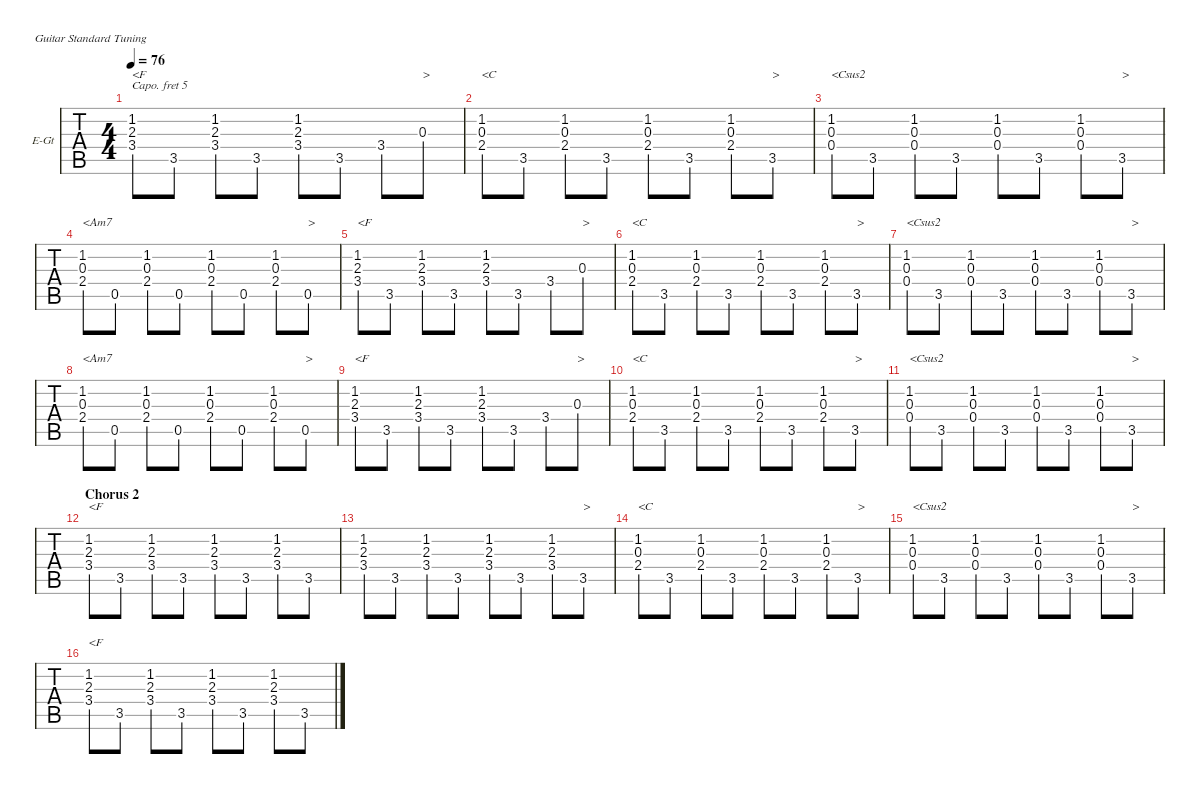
\defaultSystemsLayout 4
\hideDynamics
\bracketExtendMode nobrackets
\firstSystemTrackNameOrientation horizontal
\track ("fingerpicking (capo) 07" "E-Gt") {instrument electricguitarclean}
\staff {tabs}
\capo 5
\tuning (E4 B3 G3 D3 A2 E2)
\ts (4 4)
\tempo 76
\clef g2
\scale
0.333333
\ks gminor
(3.4{lf 5 acc forcenatural} 2.3{lf 3 acc forcenatural} 1.2{lf 2 acc forcenatural}).8{txt "<F" dy mf beam Up} 3.5{lf 4 acc forcenatural}.8{beam Up} (3.4{lf 5 acc forcenatural} 2.3{lf 3 acc forcenatural} 1.2{lf 2 acc forcenatural}).8{beam Up} 3.5{lf 4 acc forcenatural}.8{beam Up} (3.4{lf 5 acc forcenatural} 2.3{lf 3 acc forcenatural} 1.2{lf 2 acc forcenatural}).8{beam Up} 3.5{lf 4 acc forcenatural}.8{beam Up} 3.4{lf 5 acc forcenatural}.8{beam Up} 0.3{acc forcenatural}.8{txt ">" beam Up} |
\scale
0.333333 (2.4{acc forcenatural} 0.3{acc forcenatural} 1.2{acc forcenatural}).8{txt "<C" beam Up} 3.5{lf 4 acc forcenatural}.8{beam Up} (2.4{acc forcenatural} 0.3{acc forcenatural} 1.2{acc forcenatural}).8{beam Up} 3.5{lf 4 acc forcenatural}.8{beam Up} (2.4{acc forcenatural} 0.3{acc forcenatural} 1.2{acc forcenatural}).8{beam Up} 3.5{lf 4 acc forcenatural}.8{beam Up} (2.4{acc forcenatural} 0.3{acc forcenatural} 1.2{acc forcenatural}).8{beam Up} 3.5{lf 4 acc forcenatural}.8{txt ">" beam Up} |
\scale
0.333333 (0.4{acc forcenatural} 0.3{acc forcenatural} 1.2{acc forcenatural}).8{txt "<Csus2" beam Up} 3.5{lf 4 acc forcenatural}.8{beam Up} (0.4{acc forcenatural} 0.3{acc forcenatural} 1.2{acc forcenatural}).8{beam Up} 3.5{lf 4 acc forcenatural}.8{beam Up} (0.4{acc forcenatural} 0.3{acc forcenatural} 1.2{acc forcenatural}).8{beam Up} 3.5{lf 4 acc forcenatural}.8{beam Up} (0.4{acc forcenatural} 0.3{acc forcenatural} 1.2{acc forcenatural}).8{beam Up} 3.5{lf 4 acc forcenatural}.8{txt ">" beam Up} |
\scale
0.333333 (2.4{acc forcenatural} 0.3{acc forcenatural} 1.2{acc forcenatural}).8{txt "<Am7" beam Up} 0.5{acc forcenatural}.8{beam Up} (2.4{acc forcenatural} 0.3{acc forcenatural} 1.2{acc forcenatural}).8{beam Up} 0.5{acc forcenatural}.8{beam Up} (2.4{acc forcenatural} 0.3{acc forcenatural} 1.2{acc forcenatural}).8{beam Up} 0.5{acc forcenatural}.8{beam Up} (2.4{acc forcenatural} 0.3{acc forcenatural} 1.2{acc forcenatural}).8{beam Up} 0.5{acc forcenatural}.8{txt ">" beam Up} |
\scale
0.333333 (3.4{lf 5 acc forcenatural} 2.3{lf 3 acc forcenatural} 1.2{lf 2 acc forcenatural}).8{txt "<F" beam Up} 3.5{lf 4 acc forcenatural}.8{beam Up} (3.4{lf 5 acc forcenatural} 2.3{lf 3 acc forcenatural} 1.2{lf 2 acc forcenatural}).8{beam Up} 3.5{lf 4 acc forcenatural}.8{beam Up} (3.4{lf 5 acc forcenatural} 2.3{lf 3 acc forcenatural} 1.2{lf 2 acc forcenatural}).8{beam Up} 3.5{lf 4 acc forcenatural}.8{beam Up} 3.4{lf 5 acc forcenatural}.8{beam Up} 0.3{acc forcenatural}.8{txt ">" beam Up} |
\scale
0.333333 (2.4{acc forcenatural} 0.3{acc forcenatural} 1.2{acc forcenatural}).8{txt "<C" beam Up} 3.5{lf 4 acc forcenatural}.8{beam Up} (2.4{acc forcenatural} 0.3{acc forcenatural} 1.2{acc forcenatural}).8{beam Up} 3.5{lf 4 acc forcenatural}.8{beam Up} (2.4{acc forcenatural} 0.3{acc forcenatural} 1.2{acc forcenatural}).8{beam Up} 3.5{lf 4 acc forcenatural}.8{beam Up} (2.4{acc forcenatural} 0.3{acc forcenatural} 1.2{acc forcenatural}).8{beam Up} 3.5{lf 4 acc forcenatural}.8{txt ">" beam Up} |
\scale
0.333333 (0.4{acc forcenatural} 0.3{acc forcenatural} 1.2{acc forcenatural}).8{txt "<Csus2" beam Up} 3.5{lf 4 acc forcenatural}.8{beam Up} (0.4{acc forcenatural} 0.3{acc forcenatural} 1.2{acc forcenatural}).8{beam Up} 3.5{lf 4 acc forcenatural}.8{beam Up} (0.4{acc forcenatural} 0.3{acc forcenatural} 1.2{acc forcenatural}).8{beam Up} 3.5{lf 4 acc forcenatural}.8{beam Up} (0.4{acc forcenatural} 0.3{acc forcenatural} 1.2{acc forcenatural}).8{beam Up} 3.5{lf 4 acc forcenatural}.8{txt ">" beam Up} |
\scale
0.333333 (2.4{acc forcenatural} 0.3{acc forcenatural} 1.2{acc forcenatural}).8{txt "<Am7" beam Up} 0.5{acc forcenatural}.8{beam Up} (2.4{acc forcenatural} 0.3{acc forcenatural} 1.2{acc forcenatural}).8{beam Up} 0.5{acc forcenatural}.8{beam Up} (2.4{acc forcenatural} 0.3{acc forcenatural} 1.2{acc forcenatural}).8{beam Up} 0.5{acc forcenatural}.8{beam Up} (2.4{acc forcenatural} 0.3{acc forcenatural} 1.2{acc forcenatural}).8{beam Up} 0.5{acc forcenatural}.8{txt ">" beam Up} |
\scale
0.333333 (3.4{lf 5 acc forcenatural} 2.3{lf 3 acc forcenatural} 1.2{lf 2 acc forcenatural}).8{txt "<F" beam Up} 3.5{lf 4 acc forcenatural}.8{beam Up} (3.4{lf 5 acc forcenatural} 2.3{lf 3 acc forcenatural} 1.2{lf 2 acc forcenatural}).8{beam Up} 3.5{lf 4 acc forcenatural}.8{beam Up} (3.4{lf 5 acc forcenatural} 2.3{lf 3 acc forcenatural} 1.2{lf 2 acc forcenatural}).8{beam Up} 3.5{lf 4 acc forcenatural}.8{beam Up} 3.4{lf 5 acc forcenatural}.8{beam Up} 0.3{acc forcenatural}.8{txt ">" beam Up} |
\scale
0.333333 (2.4{acc forcenatural} 0.3{acc forcenatural} 1.2{acc forcenatural}).8{txt "<C" beam Up} 3.5{lf 4 acc forcenatural}.8{beam Up} (2.4{acc forcenatural} 0.3{acc forcenatural} 1.2{acc forcenatural}).8{beam Up} 3.5{lf 4 acc forcenatural}.8{beam Up} (2.4{acc forcenatural} 0.3{acc forcenatural} 1.2{acc forcenatural}).8{beam Up} 3.5{lf 4 acc forcenatural}.8{beam Up} (2.4{acc forcenatural} 0.3{acc forcenatural} 1.2{acc forcenatural}).8{beam Up} 3.5{lf 4 acc forcenatural}.8{txt ">" beam Up} |
\scale
0.333333 (0.4{acc forcenatural} 0.3{acc forcenatural} 1.2{acc forcenatural}).8{txt "<Csus2" beam Up} 3.5{lf 4 acc forcenatural}.8{beam Up} (0.4{acc forcenatural} 0.3{acc forcenatural} 1.2{acc forcenatural}).8{beam Up} 3.5{lf 4 acc forcenatural}.8{beam Up} (0.4{acc forcenatural} 0.3{acc forcenatural} 1.2{acc forcenatural}).8{beam Up} 3.5{lf 4 acc forcenatural}.8{beam Up} (0.4{acc forcenatural} 0.3{acc forcenatural} 1.2{acc forcenatural}).8{beam Up} 3.5{lf 4 acc forcenatural}.8{txt ">" beam Up} |
\section ("" "Chorus 2")
\scale
0.333333 (3.4{lf 5 acc forcenatural} 2.3{lf 3 acc forcenatural} 1.2{lf 2 acc forcenatural}).8{txt "<F" beam Up} 3.5{acc forcenatural}.8{beam Up} (3.4{lf 5 acc forcenatural} 2.3{lf 3 acc forcenatural} 1.2{lf 2 acc forcenatural}).8{beam Up} 3.5{acc forcenatural}.8{beam Up} (3.4{lf 5 acc forcenatural} 2.3{lf 3 acc forcenatural} 1.2{lf 2 acc forcenatural}).8{beam Up} 3.5{acc forcenatural}.8{beam Up} (3.4{lf 5 acc forcenatural} 2.3{lf 3 acc forcenatural} 1.2{lf 2 acc forcenatural}).8{beam Up} 3.5{acc forcenatural}.8{beam Up} |
\scale
0.333333 (3.4{lf 5 acc forcenatural} 2.3{lf 3 acc forcenatural} 1.2{lf 2 acc forcenatural}).8{beam Up} 3.5{acc forcenatural}.8{beam Up} (3.4{lf 5 acc forcenatural} 2.3{lf 3 acc forcenatural} 1.2{lf 2 acc forcenatural}).8{beam Up} 3.5{acc forcenatural}.8{beam Up} (3.4{lf 5 acc forcenatural} 2.3{lf 3 acc forcenatural} 1.2{lf 2 acc forcenatural}).8{beam Up} 3.5{acc forcenatural}.8{beam Up} (3.4{lf 5 acc forcenatural} 2.3{lf 3 acc forcenatural} 1.2{lf 2 acc forcenatural}).8{beam Up} 3.5{acc forcenatural}.8{txt ">" beam Up} |
\scale
0.333333 (2.4{acc forcenatural} 0.3{acc forcenatural} 1.2{acc forcenatural}).8{txt "<C" beam Up} 3.5{lf 4 acc forcenatural}.8{beam Up} (2.4{acc forcenatural} 0.3{acc forcenatural} 1.2{acc forcenatural}).8{beam Up} 3.5{lf 4 acc forcenatural}.8{beam Up} (2.4{acc forcenatural} 0.3{acc forcenatural} 1.2{acc forcenatural}).8{beam Up} 3.5{lf 4 acc forcenatural}.8{beam Up} (2.4{acc forcenatural} 0.3{acc forcenatural} 1.2{acc forcenatural}).8{beam Up} 3.5{lf 4 acc forcenatural}.8{txt ">" beam Up} |
\scale
0.333333 (0.4{acc forcenatural} 0.3{acc forcenatural} 1.2{acc forcenatural}).8{txt "<Csus2" beam Up} 3.5{lf 4 acc forcenatural}.8{beam Up} (0.4{acc forcenatural} 0.3{acc forcenatural} 1.2{acc forcenatural}).8{beam Up} 3.5{lf 4 acc forcenatural}.8{beam Up} (0.4{acc forcenatural} 0.3{acc forcenatural} 1.2{acc forcenatural}).8{beam Up} 3.5{lf 4 acc forcenatural}.8{beam Up} (0.4{acc forcenatural} 0.3{acc forcenatural} 1.2{acc forcenatural}).8{beam Up} 3.5{lf 4 acc forcenatural}.8{txt ">" beam Up} |
\scale
0.333333 (3.4{lf 5 acc forcenatural} 2.3{lf 3 acc forcenatural} 1.2{lf 2 acc forcenatural}).8{txt "<F" beam Up} 3.5{acc forcenatural}.8{beam Up} (3.4{lf 5 acc forcenatural} 2.3{lf 3 acc forcenatural} 1.2{lf 2 acc forcenatural}).8{beam Up} 3.5{acc forcenatural}.8{beam Up} (3.4{lf 5 acc forcenatural} 2.3{lf 3 acc forcenatural} 1.2{lf 2 acc forcenatural}).8{beam Up} 3.5{acc forcenatural}.8{beam Up} (3.4{lf 5 acc forcenatural} 2.3{lf 3 acc forcenatural} 1.2{lf 2 acc forcenatural}).8{beam Up} 3.5{acc forcenatural}.8{beam Up}
